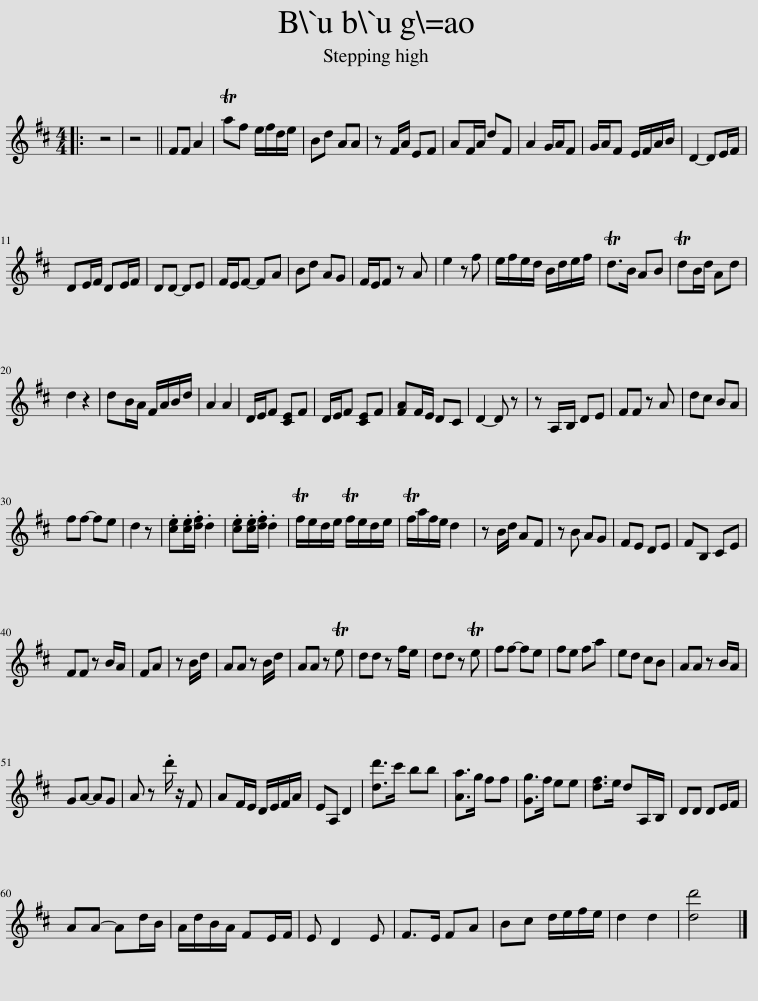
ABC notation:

X:1
L:1/8
M:4/4
I:linebreak $
K:D
V:1 treble
V:1
|: z4 | z4 || FF A2 | Taf e/f/d/e/ | Bd AA | %5
 z F/A/ EF | AF/A/ dF | A2 G/A/F | G/A/F E/F/A/B/ | D2- DE/F/ |$ %10
 DE/F/ DE/F/ | DD- DE | F/E/F- FA | Bd AG | F/E/F z A | %15
 e2 z f | e/f/e/d/ B/d/e/f/ | Td>B AB | TdB/d/ Ad |$ d2 z2 | %20
 dB/A/ F/A/B/d/ | A2 A2 | D/E/F [CE]F | D/E/F [CE]F | [FA]F/E/ DC | %25
 D2- D z | z A,/B,/ DE | FF z A | dc BA |$ ff- fe | %30
 d2 z | .[ce].[ce]/.[df]/ .d2 | .[ce].[ce]/.[df]/ .d2 | Tf/e/d/e/ Tf/e/d/e/ | Tf/a/f/e/ d2 | %35
 z B/d/ AF | z B AG | FE DE | FB, CE |$ FF z B/A/ | %40
 FA | z B/d/ | AA z B/d/ | AA z Te | dd z f/e/ | %45
 dd z Te | ff- fe | fe fa | ed cB | AA z B/A/ |$ %50
 GA- AG | A z .d'/ z/ F | AF/E/ D/E/F/A/ | EA, D2 | [dd']>c' bb | %55
 [Aa]>g ff | [Gg]>f ee | [df]>e dA,/B,/ | DD DE/F/ |$ AA- Ad/B/ | %60
 A/d/B/A/ FE/F/ | E D2 E | F>E FA | Bc d/e/f/e/ | d2 d2 | %65
 [dd']4 |] %66
